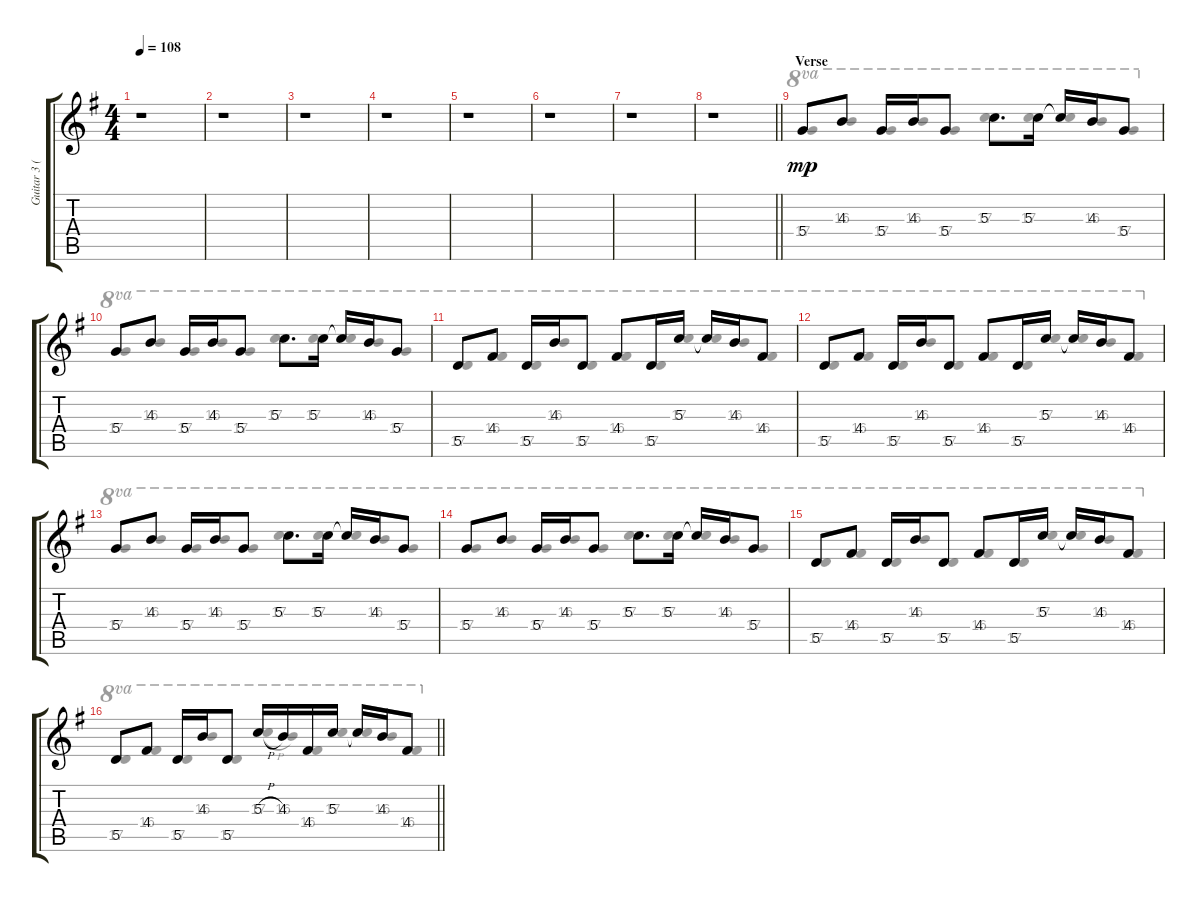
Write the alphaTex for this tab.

\track ("Guitar 3 (clean) [+1 oct.]" "Guitar 3 (") {instrument electricguitarclean}
\staff {score tabs}
\tuning (E4 B3 G3 D3 A2 E2) {hide}
\voice
\ts (4 4)
\tempo 108
\clef g2
\ks eminor
r.1{dy mp} |
r.1 |
r.1 |
r.1 |
r.1 |
r.1 |
r.1 |
\barLineRight lightlight
r.1 |
\section ("" "Verse")
5.4.8 4.3.8 5.4.16 4.3.16 5.4.8 5.3.8{d beam Down} 5.3.16{beam Down} 5.3{t}.16{beam Up} 4.3.16{beam Up} 5.4.8{beam Up} |
5.4.8 4.3.8 5.4.16 4.3.16 5.4.8 5.3.8{d beam Down} 5.3.16{beam Down} 5.3{t}.16{beam Up} 4.3.16{beam Up} 5.4.8{beam Up} |
5.5.8 4.4.8 5.5.16 4.3.16 5.5.8 4.4.8 5.5.16 5.3.16 5.3{t}.16 4.3.16 4.4.8 |
5.5.8 4.4.8 5.5.16 4.3.16 5.5.8 4.4.8 5.5.16 5.3.16 5.3{t}.16 4.3.16 4.4.8 |
5.4.8 4.3.8 5.4.16 4.3.16 5.4.8 5.3.8{d beam Down} 5.3.16{beam Down} 5.3{t}.16{beam Up} 4.3.16{beam Up} 5.4.8{beam Up} |
5.4.8 4.3.8 5.4.16 4.3.16 5.4.8 5.3.8{d beam Down} 5.3.16{beam Down} 5.3{t}.16{beam Up} 4.3.16{beam Up} 5.4.8{beam Up} |
5.5.8 4.4.8 5.5.16 4.3.16 5.5.8 4.4.8 5.5.16 5.3.16 5.3{t}.16 4.3.16 4.4.8 |
\barLineRight lightlight
5.5.8 4.4.8 5.5.16 4.3.16 5.5.8 5.3{h}.16 4.3.16 4.4.16 5.3.16 5.3{t}.16 4.3.16 4.4.8
\voice
\clef g2
\ottava regular
\simile none
\ks eminor
|
|
|
|
|
|
|
\barLineRight lightlight
|
17.4.8{ot 8va beam Up} 16.3.8{ot 8va beam Up} 17.4.16{ot 8va beam Up} 16.3.16{ot 8va beam Up} 17.4.8{ot 8va beam Up} 17.3.8{d ot 8va} 17.3.16{ot 8va} 17.3{t}.16{ot 8va beam Up} 16.3.16{ot 8va beam Up} 17.4.8{ot 8va beam Up} |
17.4.8{ot 8va beam Up} 16.3.8{ot 8va beam Up} 17.4.16{ot 8va beam Up} 16.3.16{ot 8va beam Up} 17.4.8{ot 8va beam Up} 17.3.8{d ot 8va} 17.3.16{ot 8va} 17.3{t}.16{ot 8va beam Up} 16.3.16{ot 8va beam Up} 17.4.8{ot 8va beam Up} |
17.5.8{ot 8va beam Up} 16.4.8{ot 8va beam Up} 17.5.16{ot 8va beam Up} 16.3.16{ot 8va beam Up} 17.5.8{ot 8va beam Up} 16.4.8{ot 8va beam Up} 17.5.16{ot 8va beam Up} 17.3.16{ot 8va beam Up} 17.3{t}.16{ot 8va beam Up} 16.3.16{ot 8va beam Up} 16.4.8{ot 8va beam Up} |
17.5.8{ot 8va beam Up} 16.4.8{ot 8va beam Up} 17.5.16{ot 8va beam Up} 16.3.16{ot 8va beam Up} 17.5.8{ot 8va beam Up} 16.4.8{ot 8va beam Up} 17.5.16{ot 8va beam Up} 17.3.16{ot 8va beam Up} 17.3{t}.16{ot 8va beam Up} 16.3.16{ot 8va beam Up} 16.4.8{ot 8va beam Up} |
17.4.8{ot 8va beam Up} 16.3.8{ot 8va beam Up} 17.4.16{ot 8va beam Up} 16.3.16{ot 8va beam Up} 17.4.8{ot 8va beam Up} 17.3.8{d ot 8va} 17.3.16{ot 8va} 17.3{t}.16{ot 8va beam Up} 16.3.16{ot 8va beam Up} 17.4.8{ot 8va beam Up} |
17.4.8{ot 8va beam Up} 16.3.8{ot 8va beam Up} 17.4.16{ot 8va beam Up} 16.3.16{ot 8va beam Up} 17.4.8{ot 8va beam Up} 17.3.8{d ot 8va} 17.3.16{ot 8va} 17.3{t}.16{ot 8va beam Up} 16.3.16{ot 8va beam Up} 17.4.8{ot 8va beam Up} |
17.5.8{ot 8va beam Up} 16.4.8{ot 8va beam Up} 17.5.16{ot 8va beam Up} 16.3.16{ot 8va beam Up} 17.5.8{ot 8va beam Up} 16.4.8{ot 8va beam Up} 17.5.16{ot 8va beam Up} 17.3.16{ot 8va beam Up} 17.3{t}.16{ot 8va beam Up} 16.3.16{ot 8va beam Up} 16.4.8{ot 8va beam Up} |
\barLineRight lightlight
17.5.8{ot 8va beam Up} 16.4.8{ot 8va beam Up} 17.5.16{ot 8va beam Up} 16.3.16{ot 8va beam Up} 17.5.8{ot 8va beam Up} 17.3{h}.16{ot 8va beam Up} 16.3.16{ot 8va beam Up} 16.4.16{ot 8va beam Up} 17.3.16{ot 8va beam Up} 17.3{t}.16{ot 8va beam Up} 16.3.16{ot 8va beam Up} 16.4.8{ot 8va beam Up}
